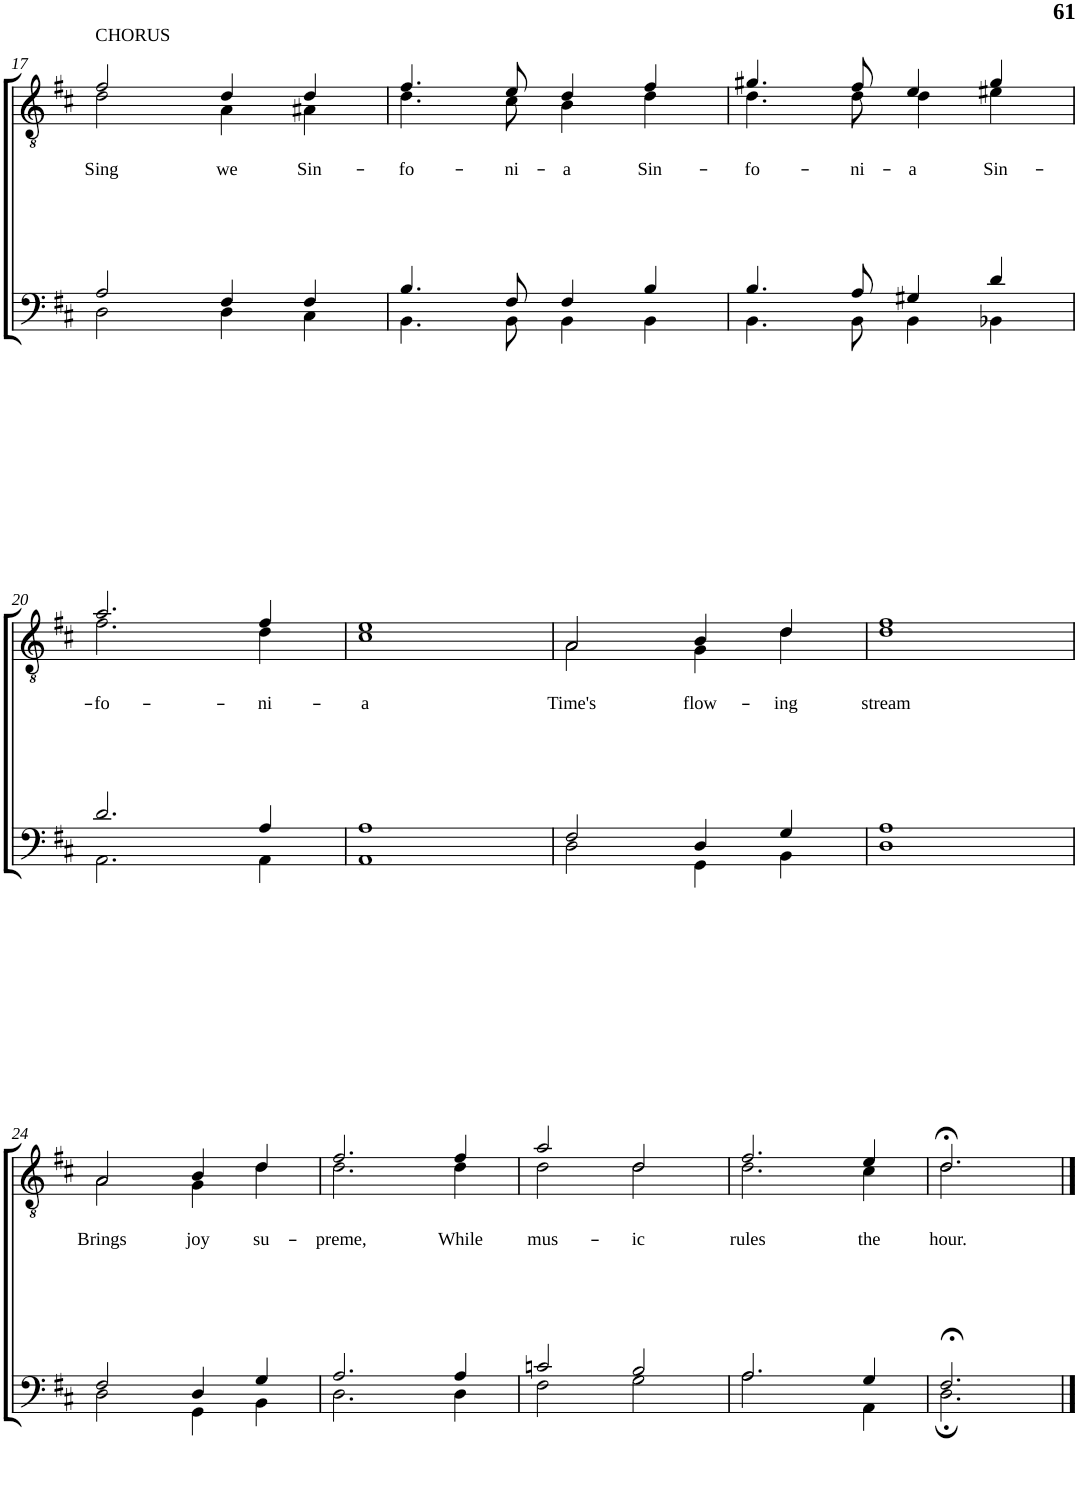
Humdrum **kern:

**kern	**kern	**text
*part2	*part1	*part1
*staff2	*staff1	*staff1
*I"Basses	*I"Tenors	*
!!LO:PB:g=z
*clefF4	*clefGv2	*
*k[f#c#]	*k[f#c#]	*
*M4/4	*M4/4	*
*met(c)	*met(c)	*
=17	=17	=17
*^	*	*
!	!	!LO:TX:a:t=CHORUS	!
!	!	!	!LO:LY:b
*	*	*^	*
2A/	2D\	2f#/	2d\	Sing
!	!	!	!	!LO:LY:b
4F#/	4D\	4d/	4A\	we
!	!	!	!	!LO:LY:b
4F#/	4C#\	4d/	4A#X\	Sin-
=18	=18	=18	=18	=18
!	!	!	!	!LO:LY:b
4.B/	4.BB\	4.f#/	4.d\	-fo-
!	!	!	!	!LO:LY:b
8F#/	8BB\	8e/	8c#\	-ni-
!	!	!	!	!LO:LY:b
4F#/	4BB\	4d/	4B\	-a
!	!	!	!	!LO:LY:b
4B/	4BB\	4f#/	4d\	Sin-
=19	=19	=19	=19	=19
!	!	!	!	!LO:LY:b
4.B/	4.BB\	4.g#X/	4.d\	-fo-
!	!	!	!	!LO:LY:b
8A/	8BB\	8f#/	8d\	-ni-
!	!	!	!	!LO:LY:b
4G#X/	4BB\	4e/	4d\	-a
!	!	!	!	!LO:LY:b
4d/	4BB-X\	4g#/	4e#X\	Sin-
!!LO:LB:g=z	!!
=20	=20	=20	=20	=20
!	!	!	!	!LO:LY:b
2.d/	2.AA\	2.a/	2.f#\	-fo-
!	!	!	!	!LO:LY:b
4A/	4AA\	4f#/	4d\	-ni-
=21	=21	=21	=21	=21
!	!	!	!	!LO:LY:b
1A	1AA	1e	1c#	-a
=22	=22	=22	=22	=22
!	!	!	!	!LO:LY:b
2F#/	2D\	2A/	2A\	Time's
!	!	!	!	!LO:LY:b
4D/	4GG\	4B/	4G\	flow-
!	!	!	!	!LO:LY:b
4G/	4BB\	4d/	4d\	-ing
=23	=23	=23	=23	=23
!	!	!	!	!LO:LY:b
1A	1D	1f#	1d	stream
!!LO:LB:g=z	!!
=24	=24	=24	=24	=24
!	!	!	!	!LO:LY:b
2F#/	2D\	2A/	2A\	Brings
!	!	!	!	!LO:LY:b
4D/	4GG\	4B/	4G\	joy
!	!	!	!	!LO:LY:b
4G/	4BB\	4d/	4d\	su-
=25	=25	=25	=25	=25
!	!	!	!	!LO:LY:b
2.A/	2.D\	2.f#/	2.d\	-preme,
!	!	!	!	!LO:LY:b
4A/	4D\	4f#/	4d\	While
=26	=26	=26	=26	=26
!	!	!	!	!LO:LY:b
2cn/	2F#\	2a/	2d\	mus-
!	!	!	!	!LO:LY:b
2B/	2G\	2d/	2d\	-ic
=27	=27	=27	=27	=27
!	!	!	!	!LO:LY:b
2.A/	2.A\	2.f#/	2.d\	rules
!	!	!	!	!LO:LY:b
4G/	4AA\	4e/	4c#\	the
=28	=28	=28	=28	=28
!	!	!	!	!LO:LY:b
2.F#;</	2.D;\	2.d;</	2.d\	hour.
*v	*v	*	*	*
*	*v	*v	*
==	==	==
*-	*-	*-
